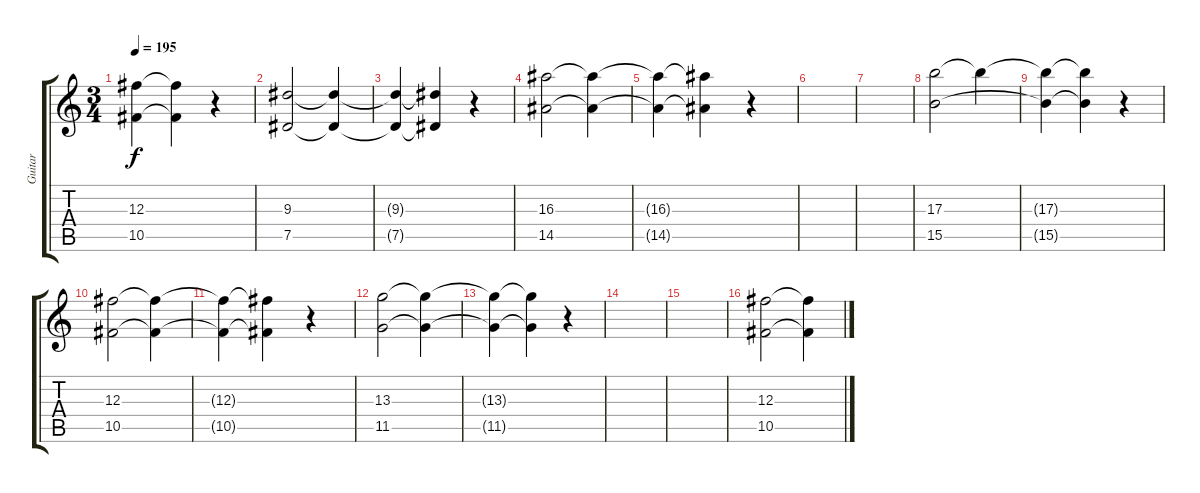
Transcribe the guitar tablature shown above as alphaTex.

\track ("Guitar" "Guitar") {instrument acousticguitarnylon}
\staff {score tabs}
\tuning (Eb4 Bb3 Gb3 Db3 Ab2 Eb2) {hide}
\ts (3 4)
\tempo 195
\clef g2
\ks c
(12.3{t} 10.5{t}).4{dy f} (12.3{t} 10.5{t}).4 r.4 |
(9.3 7.5).2 (9.3{t} 7.5{t}).4 |
(9.3{t} 7.5{t}).4 (9.3{t} 7.5{t}).4 r.4 |
(16.3 14.5).2 (16.3{t} 14.5{t}).4 |
(16.3{t} 14.5{t}).4 (16.3{t} 14.5{t}).4 r.4 |
|
|
(17.3 15.5).2 17.3{t}.4 |
(17.3{t} 15.5{t}).4 (17.3{t} 15.5{t}).4 r.4 |
(12.3 10.5).2 (12.3{t} 10.5{t}).4 |
(12.3{t} 10.5{t}).4 (12.3{t} 10.5{t}).4 r.4 |
(13.3 11.5).2 (13.3{t} 11.5{t}).4 |
(13.3{t} 11.5{t}).4 (13.3{t} 11.5{t}).4 r.4 |
|
|
(12.3 10.5).2 (12.3{t} 10.5{t}).4
